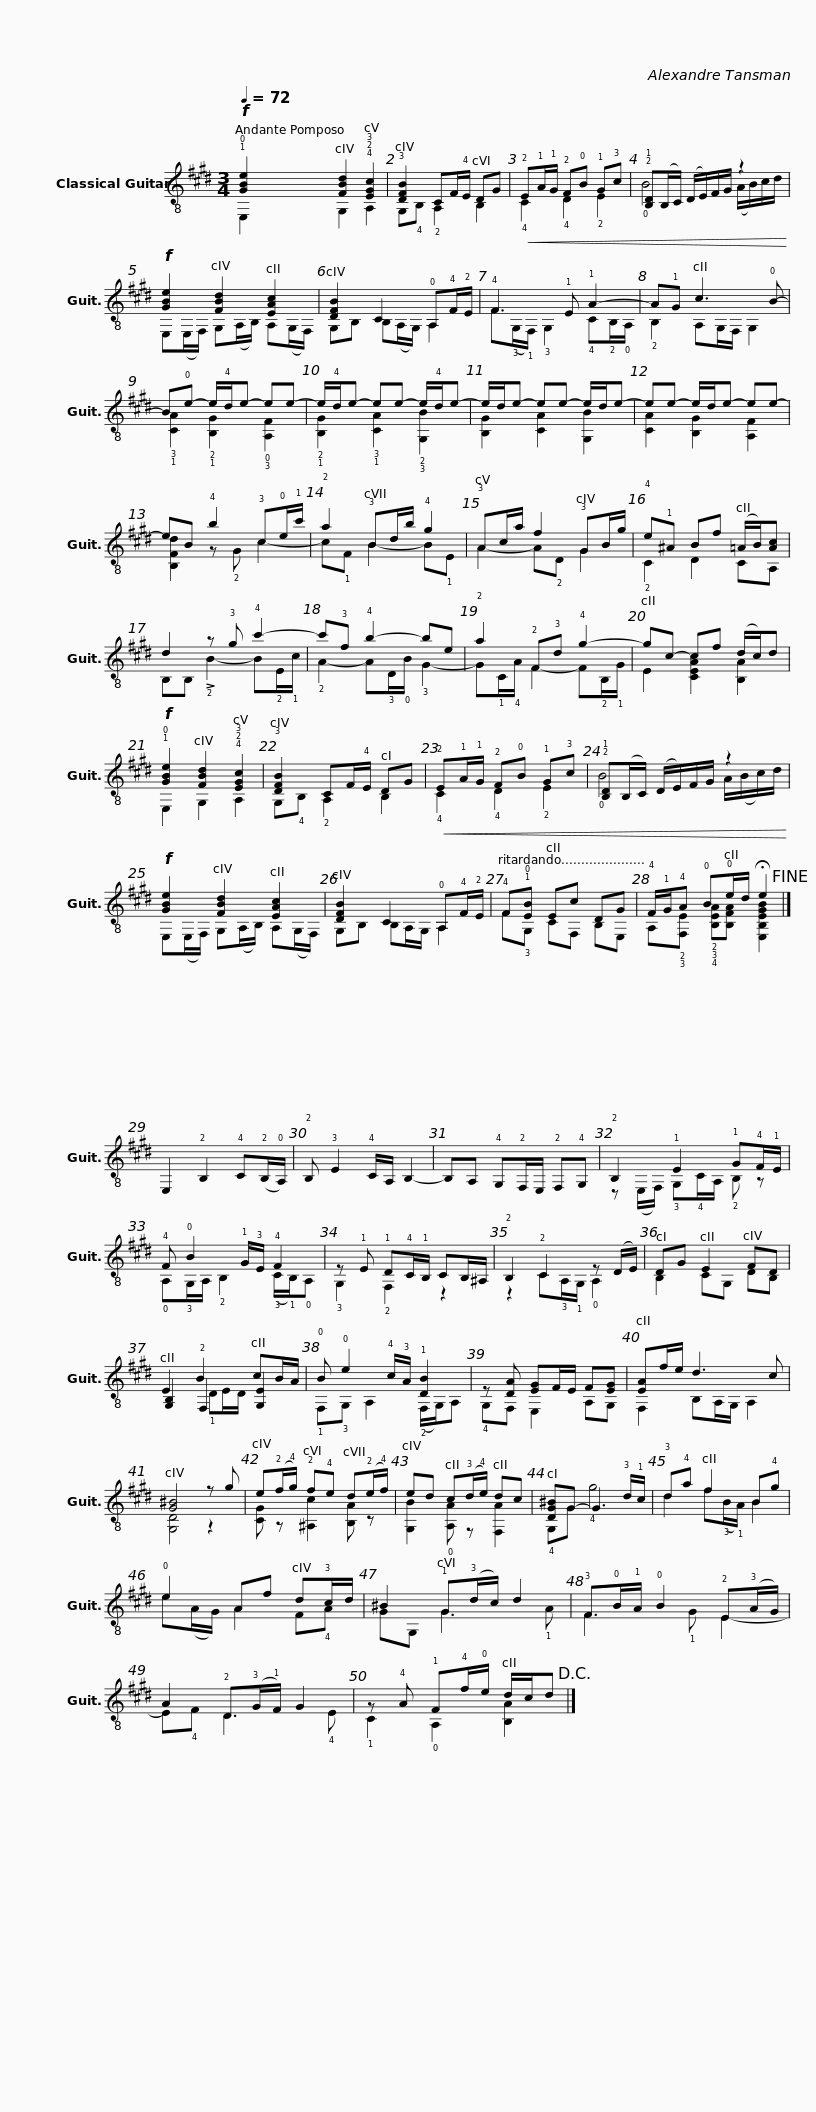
X:1
%%score ( 1 2 3 )
L:1/8
Q:1/4=72
M:3/4
I:linebreak $
K:E
V:1 treble-8
V:2 treble-8
V:3 treble-8
V:1
!f! !1!!0![GBe]2 [FBd]2 !4!!2!!3![EGc]2 | !3![DFB]2 CF/!4!E/ DG |!<(! !2!E!1!A/!1!G/ !2!F!0!B !1!G!3!c | !2!!1![B,D](B,/C/) (D/E/)F/G/ z2!<)! |$!f! [GBe]2 [FBd]2 [EAc]2 | %5
 [DFB]2 C2 !0!A,!4!F/!2!E/ | !4!F3 !1!E !1!A2- |$ A!1!G c3 !0!B- | B!0!e- e/!4!d/e- ee- | e/!4!d/e- ee- e/!4!d/e- | %10
 e/d/e- ee- e/d/e- |$ ee- e/d/e- ee- | eB !4!b2 !3!c!0!e/!1!c'/ | !2!a2 !3!Bd/b/ !4!g2 | !3!Ac/a/ f2 !3!GB/g/ |$ %15
 !4!e!1!^A Bf (=A/B/)[Ac] | d2 z !3!g !4!c'2- | c'!3!f !4!b2- be | !2!a2 !2!F!3!d !4!g2- |$ gc- cf (d/c/)d | %20
!f! !1!!0![GBe]2 [FBd]2 !4!!2!!3![EGc]2 | !3![DFB]2 CF/!4!E/ DG |!<(! !2!E!1!A/!1!G/ !2!F!0!B !1!G!3!c |$ !2!!1![B,D](B,/C/) (D/E/)F/G/ z2!<)! |!f! [GBe]2 [FBd]2 [EAc]2 | %25
 [DFB]2 C2 !0!A,!4!F/!2!E/ |$ !4!F!1!!0![EB] Ec DG | !4!F/!1!G/!4!A !0!B!0!e/d/ !fermata!e2!fine! |] E,2 !2!B,2 !4!C(!2!B,/!0!A,/) | !2!B, !3!E2 !4!C/A,/ B,2- |$ %30
 B,A, !4!G,!2!F,/E,/ !2!F,!4!G, | !2!B,2 !1!E2 !1!G!4!F/!1!E/ | !4!F !0!B2 !1!G/!3!E/ !4!F2 |$ z !1!E !1!D!4!C/!1!B,/ CB,/^A,/ | !2!B,2 !2!C2 z (D/E/) | %35
 DG E2 FD | E2 B2 cB/A/ |$ !0!B !0!e2 !4!c/!3!A/ !1![DB]2 | z [DA] [EG]F/E/ F[EG] | [EA]f/e/ d3 c | %40
 [G^B]4 z g |$ e(!2!f/!4!g/) !2!f!4!e d(!2!e/!4!f/) | ed c(!3!d/!4!e/) dc | [DG^B]G- G3 !3!d/!1!c/ |$ !3!d!4!a f2 B!4!g | %45
 !0!e2 Af d!3!c/d/ | ^B2 !1!G(!3!d/c/) d2 | !3!F!0!B/!1!A/ !0!B2 !2!E(!3!A/G/) |$ A2 !2!D(!3!G/!1!F/) G2 | z !4!A !1!F!4!f/!0!e/ d/c/d!D.C.! |] %50
V:2
 E,2 G,2 A,2 | G,!4!B, !2!A,2 B,2 | !4!C2 !4!D2 !2!E2 | !0!B4 (A/B/)c/d/ |$ E,(E,/F,/) G,(A,/B,/) A,(G,/F,/) | %5
 G,B, B,(A,/G,/) A,2 | F(!3!G,/!1!F,/) !3!G,2 !4!C!2!B,/!0!A,/ |$ !2!B,2 A,G,/F,/ G,2 | !3!!1![CA]2 !2!!1![B,G]2 !0!!3![A,F]2 | !2!!1![B,G]2 !3!!1![CA]2 !2!!3![G,B]2 | %10
 [B,G]2 [CA]2 [G,B]2 |$ [CA]2 [B,G]2 [A,F]2 | [B,Fd]2 z !2!G c2- | c!1!F B2- B!1!E | A2- A!2!D G2 |$ %15
 !2!C2 D2 CA, | B,B, !>!!2!B2- B!2!E/!1!c/ | !2!A2- A!3!D/!0!B/ !3!G2- | G!1!C/!4!A/ F2- F!2!B,/!1!G/ |$ E2 [CEAc]2 [B,A]2 | %20
 E,2 G,2 A,2 | G,!4!B, !2!A,2 B,2 | !4!C2 !4!D2 !2!E2 |$ !0!B4 A/(B/c/)d/ | E,(E,/F,/) G,(A,/B,/) A,(G,/F,/) | %25
 G,B, B,A,/G,/ A,2 |$ F!3!G, CF, B,E, | A,!2!!3![F,E] !2!!3!!4![B,EA][B,FA] [E,B,EGB]2 |] x6 | x6 |$ %30
 x6 | z (E,/F,/) !3!G,!4!C/A,/ !2!B, z | !0!A,!3!G,/A,/ !2!B,2 (!3!C/!1!B,/)!0!A, |$ !3!G,2 !2!F,2 z2 | z2 C!3!A,/!1!G,/ !0!A,2 | %35
 B,2 CG, DB, | [G,B,]2 !2!F,2 [G,E]2 |$ !1!F,!3!G, A,2 (!2!F,/G,/)A, | !4!G,F, E,2 A,G, | F,2 B,A,/G,/ A,2 | %40
 [G,D]4 z2 |$ [CG] z [^A,c]2 [B,A] z | [G,B]2 !0![A,A] z [F,A]2 | !4!G,G !4!g4 |$ d2 f(!3!B/!1!A/) B2 | %45
 e(A/G/) A2 F!4!A | GG, G3 !1!A | F3 !1!G E2- |$ E!4!F D3 !4!E | !1!C2 !0!A,2 [B,A]2 |] %50
V:3
 x6 | x6 | x6 | x6 |$ x6 | %5
 x6 | x6 |$ x6 | x6 | x6 | %10
 x6 |$ x6 | x6 | x6 | x6 |$ %15
 x6 | x6 | x6 | x6 |$ x6 | %20
 x6 | x6 | x6 |$ x6 | x6 | %25
 x6 |$ x6 | x6 |] x6 | x6 |$ %30
 x6 | x6 | x6 |$ x6 | x6 | %35
 x6 | x2 !1!DE/D/ x2 |$ x6 | x6 | x6 | %40
 x6 |$ x6 | x6 | x6 |$ x6 | %45
 x6 | x6 | x6 |$ x6 | x6 |] %50
